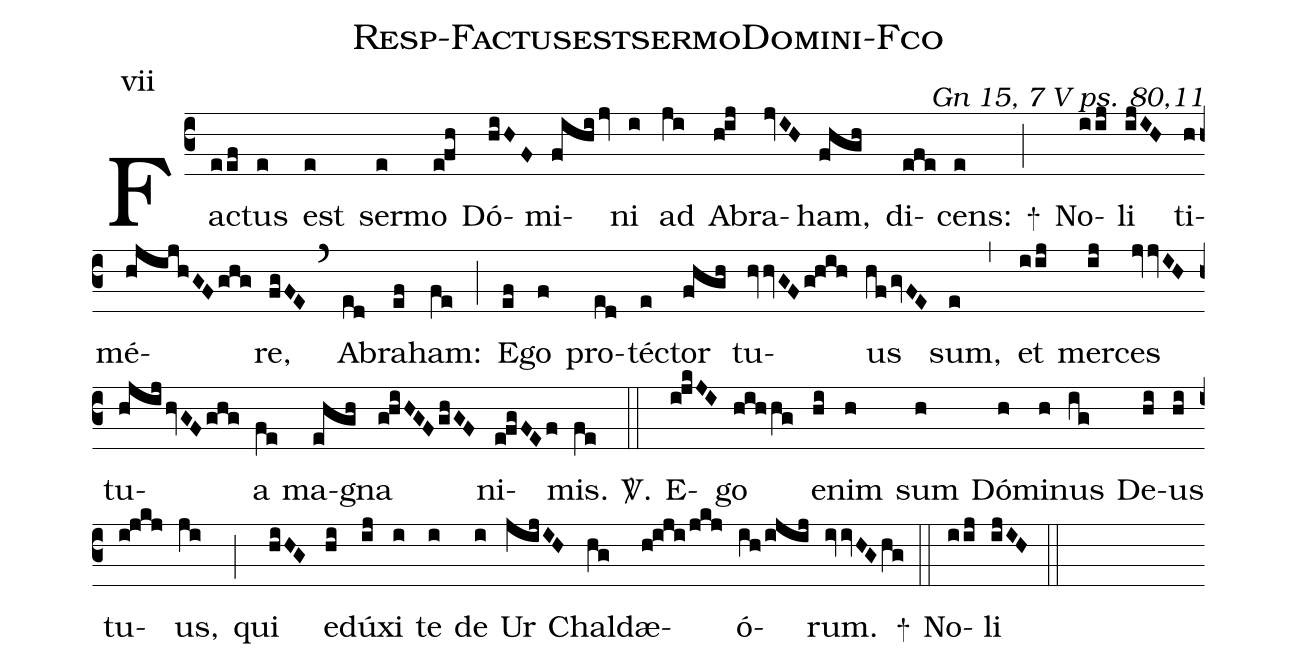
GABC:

name: Resp-FactusestsermoDomini-Fco;
commentary: Gn 15, 7 V ps. 80,11;
annotation: vii;
%%
(c3) Fa(eef)ctus(e) est(e) ser(e)mo(efh) Dó(hiHF)mi(fihi/jv)ni(i) ad(ji) A(hij)bra(jvIH)ham,(fhgh) di(efe)cens:(e) +(;)  No(iij)li(ijIH) ti(h)mé(hjijhGF/ghg)re,(fgFE) (`) A(ed)bra(ef)ham:(fe) (;) E(ef)go(f) pro(ed)téc(e)tor(fhgh) tu(hvhvGFg!hih)us(hf/gvFE) sum,(e) (,) et(iij) mer(ij)ces(jvjvIH) tu(hjijhvGFghg)a(fe) ma(ehgh)gna(ghiHGFghGF) ni(efgFEf)mis.(fe) <sp>V/</sp>.(::)
E(i!jkJI)go(hihhg) e(hi)nim(h) sum(h) Dó(h)mi(h)nus(ig) De(hi)us(hi) tu(i!jkj)us,(ji) (;) qui(hiHG) e(hi)dú(ij)xi(i) te(i) de(i) Ur(jijIH) Chal(hg)dæ(h!iji/jkj)ó(ih/ijij)rum.(ivivHGhg) +(::)
No(iij)li(ijIH) (::)
